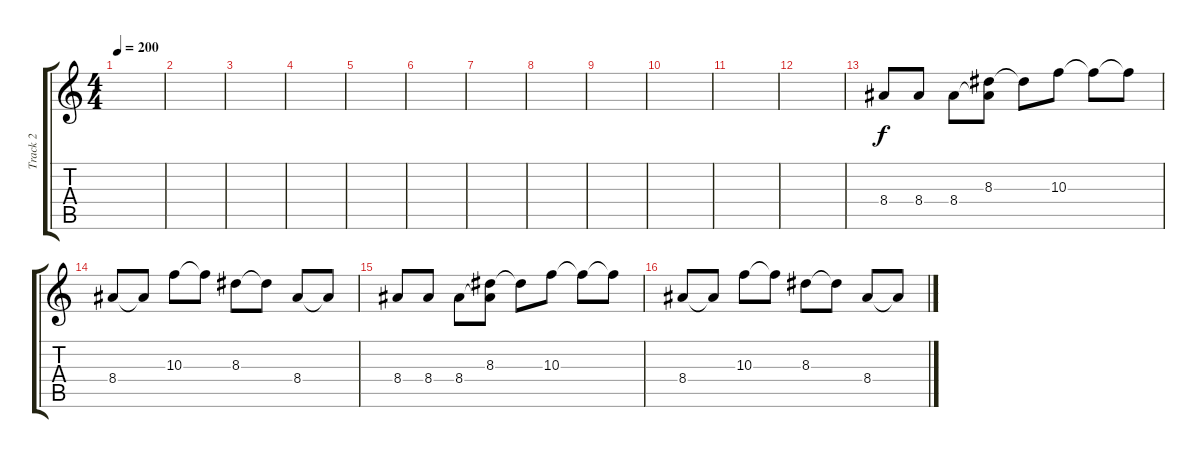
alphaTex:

\track ("Track 2" "Track 2") {instrument distortionguitar}
\staff {score tabs}
\tuning (E4 B3 G3 D3 A2 D2) {hide}
\ts (4 4)
\tempo 200
\clef g2
\ks c
|
|
|
|
|
|
|
|
|
|
|
|
8.4.8 8.4.8 8.4.8 (8.3 8.4{t}).8 8.3{t}.8 10.3.8 10.3{t}.8 10.3{t}.8 |
8.4.8 8.4{t}.8 10.3.8 10.3{t}.8 8.3.8 8.3{t}.8 8.4.8 8.4{t}.8 |
8.4.8 8.4.8 8.4.8 (8.3 8.4{t}).8 8.3{t}.8 10.3.8 10.3{t}.8 10.3{t}.8 |
8.4.8 8.4{t}.8 10.3.8 10.3{t}.8 8.3.8 8.3{t}.8 8.4.8 8.4{t}.8
